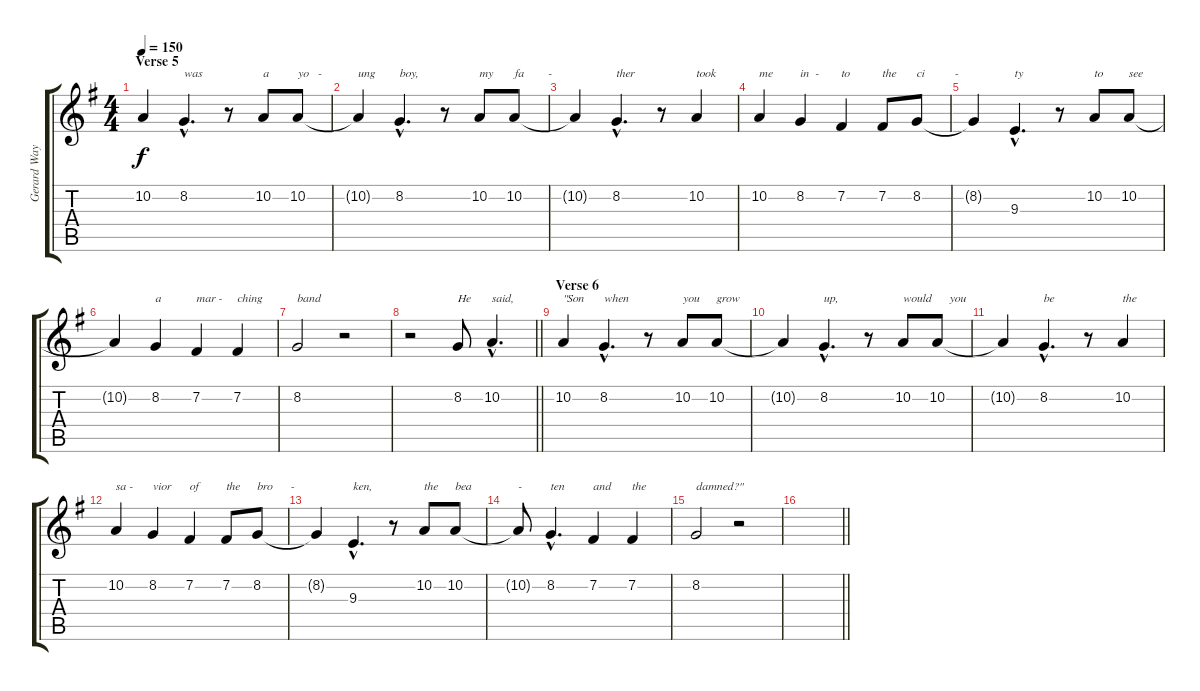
\track ("Gerard Way (vocals)" "Gerard Way") {instrument oboe}
\staff {score tabs}
\tuning (E4 B3 G3 D3 A2 E2) {hide}
\ts (4 4)
\section ("" "Verse 5")
\tempo 150
\clef g2
\ks eminor
10.2{t}.4{dy f} 8.2{hac}.4{d txt "was"} r.8 10.2.8{txt "a"} 10.2.8{txt "yo   -"} |
10.2{t}.4{txt "ung"} 8.2{hac}.4{d txt "boy,"} r.8 10.2.8{txt "my"} 10.2.8{txt "fa        -"} |
10.2{t}.4 8.2{hac}.4{d txt "ther"} r.8 10.2.4{txt "took"} |
10.2.4{txt "me"} 8.2.4{txt "in  -"} 7.2.4{txt "to"} 7.2.8{txt "the"} 8.2.8{txt "ci          -"} |
8.2{t}.4 9.3{hac}.4{d txt "ty"} r.8 10.2.8{txt "to"} 10.2.8{txt "see"} |
10.2{t}.4 8.2.4{txt "a"} 7.2.4{txt "mar -"} 7.2.4{txt "ching"} |
8.2.2{txt "band"} r.2 |
\barLineRight lightlight
r.2 8.2.8{txt "He"} 10.2{hac}.4{d txt "said,"} |
\section ("" "Verse 6")
10.2.4{txt "\"Son"} 8.2{hac}.4{d txt "when"} r.8 10.2.8{txt "you"} 10.2.8{txt "grow"} |
10.2{t}.4 8.2{hac}.4{d txt "up,"} r.8 10.2.8{txt "would"} 10.2.8{txt "    you"} |
10.2{t}.4 8.2{hac}.4{d txt "be"} r.8 10.2.4{txt "the"} |
10.2.4{txt "sa -"} 8.2.4{txt "vior"} 7.2.4{txt "of"} 7.2.8{txt "the"} 8.2.8{txt "bro      -"} |
8.2{t}.4 9.3{hac}.4{d txt "ken,"} r.8 10.2.8{txt "the"} 10.2.8{txt "bea"} |
10.2{t}.8{txt "-"} 8.2{hac}.4{d txt "ten"} 7.2.4{txt "and"} 7.2.4{txt "the"} |
8.2.2{txt "damned?\""} r.2 |
\barLineRight lightlight
